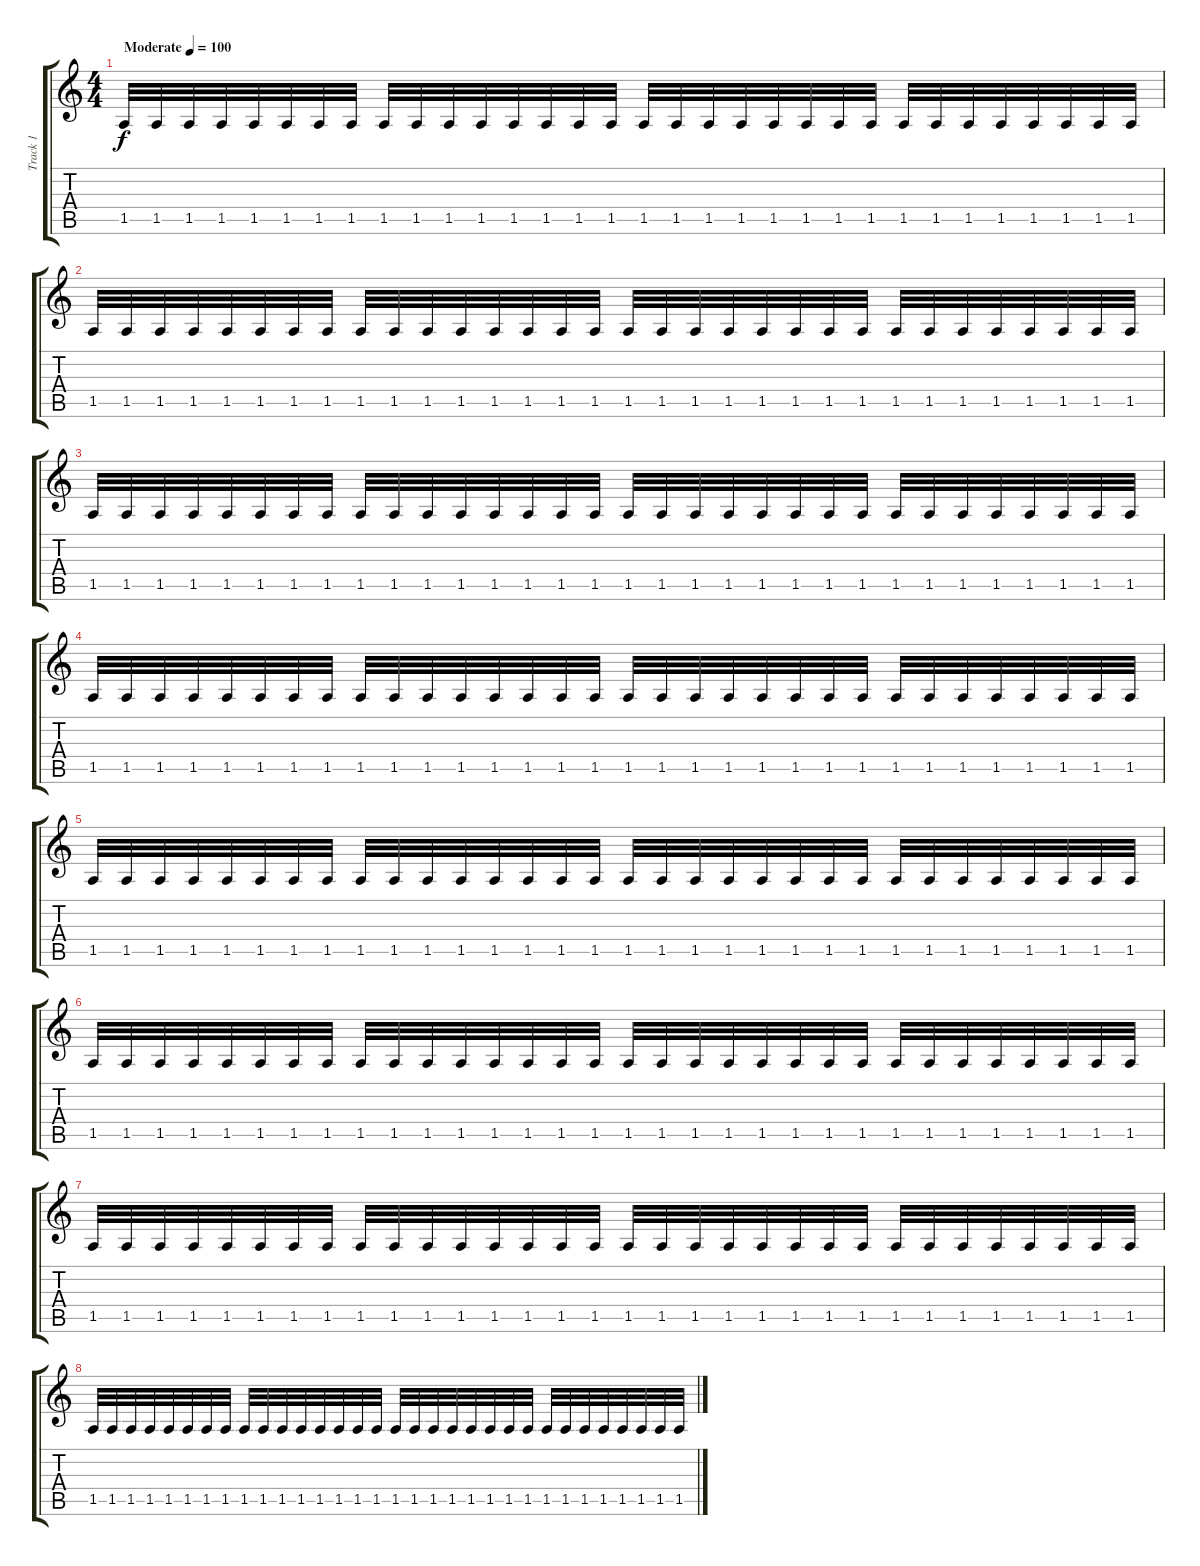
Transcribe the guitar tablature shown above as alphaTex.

\track ("Track 1" "Track 1") {instrument distortionguitar}
\staff {score tabs}
\tuning (Eb4 Bb3 Gb3 Db3 Ab2 Eb2) {hide}
\ts (4 4)
\tempo (100 "Moderate")
\clef g2
\ks c
1.5.32{dy f volume 13 instrument distortionguitar} 1.5.32 1.5.32 1.5.32 1.5.32 1.5.32 1.5.32 1.5.32 1.5.32 1.5.32 1.5.32 1.5.32 1.5.32 1.5.32 1.5.32 1.5.32 1.5.32 1.5.32 1.5.32 1.5.32 1.5.32 1.5.32 1.5.32 1.5.32 1.5.32 1.5.32 1.5.32 1.5.32 1.5.32 1.5.32 1.5.32 1.5.32 |
1.5.32 1.5.32 1.5.32 1.5.32 1.5.32 1.5.32 1.5.32 1.5.32 1.5.32 1.5.32 1.5.32 1.5.32 1.5.32 1.5.32 1.5.32 1.5.32 1.5.32 1.5.32 1.5.32 1.5.32 1.5.32 1.5.32 1.5.32 1.5.32 1.5.32 1.5.32 1.5.32 1.5.32 1.5.32 1.5.32 1.5.32 1.5.32 |
1.5.32 1.5.32 1.5.32 1.5.32 1.5.32 1.5.32 1.5.32 1.5.32 1.5.32 1.5.32 1.5.32 1.5.32 1.5.32 1.5.32 1.5.32 1.5.32 1.5.32 1.5.32 1.5.32 1.5.32 1.5.32 1.5.32 1.5.32 1.5.32 1.5.32 1.5.32 1.5.32 1.5.32 1.5.32 1.5.32 1.5.32 1.5.32 |
1.5.32 1.5.32 1.5.32 1.5.32 1.5.32 1.5.32 1.5.32 1.5.32 1.5.32 1.5.32 1.5.32 1.5.32 1.5.32 1.5.32 1.5.32 1.5.32 1.5.32 1.5.32 1.5.32 1.5.32 1.5.32 1.5.32 1.5.32 1.5.32 1.5.32 1.5.32 1.5.32 1.5.32 1.5.32 1.5.32 1.5.32 1.5.32 |
1.5.32 1.5.32 1.5.32 1.5.32 1.5.32 1.5.32 1.5.32 1.5.32 1.5.32 1.5.32 1.5.32 1.5.32 1.5.32 1.5.32 1.5.32 1.5.32 1.5.32 1.5.32 1.5.32 1.5.32 1.5.32 1.5.32 1.5.32 1.5.32 1.5.32 1.5.32 1.5.32 1.5.32 1.5.32 1.5.32 1.5.32 1.5.32 |
1.5.32 1.5.32 1.5.32 1.5.32 1.5.32 1.5.32 1.5.32 1.5.32 1.5.32 1.5.32 1.5.32 1.5.32 1.5.32 1.5.32 1.5.32 1.5.32 1.5.32 1.5.32 1.5.32 1.5.32 1.5.32 1.5.32 1.5.32 1.5.32 1.5.32 1.5.32 1.5.32 1.5.32 1.5.32 1.5.32 1.5.32 1.5.32 |
1.5.32 1.5.32 1.5.32 1.5.32 1.5.32 1.5.32 1.5.32 1.5.32 1.5.32 1.5.32 1.5.32 1.5.32 1.5.32 1.5.32 1.5.32 1.5.32 1.5.32 1.5.32 1.5.32 1.5.32 1.5.32 1.5.32 1.5.32 1.5.32 1.5.32 1.5.32 1.5.32 1.5.32 1.5.32 1.5.32 1.5.32 1.5.32 |
1.5.32 1.5.32 1.5.32 1.5.32 1.5.32 1.5.32 1.5.32 1.5.32 1.5.32 1.5.32 1.5.32 1.5.32 1.5.32 1.5.32 1.5.32 1.5.32 1.5.32 1.5.32 1.5.32 1.5.32 1.5.32 1.5.32 1.5.32 1.5.32 1.5.32 1.5.32 1.5.32 1.5.32 1.5.32 1.5.32 1.5.32 1.5.32
